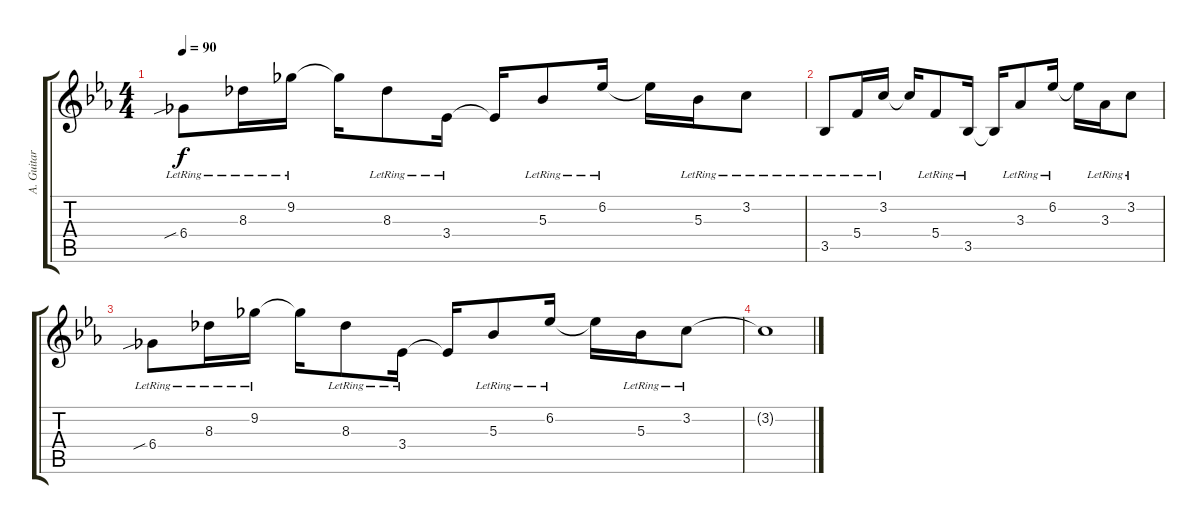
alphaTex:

\track ("A. Guitar 2 - Aoi" "A. Guitar ") {instrument acousticguitarsteel}
\staff {score tabs}
\tuning (D4 A3 F3 C3 G2 D2) {hide}
\ts (4 4)
\tempo 90
\clef g2
\ks eb
6.4{sib lr}.8{dy f} 8.3{lr}.16 9.2{lr}.16 9.2{t}.16 8.3{lr}.8 3.4{lr}.16 3.4{t}.16 5.3{lr}.8 6.2{lr}.16 6.2{t}.16 5.3{lr}.16 3.2{lr}.8 |
3.5{lr}.8 5.4{lr}.16 3.2{lr}.16 3.2{t}.16 5.4{lr}.8 3.5{lr}.16 3.5{t}.16 3.3{lr}.8 6.2{lr}.16 6.2{t}.16 3.3{lr}.16 3.2{lr}.8 |
6.4{sib lr}.8 8.3{lr}.16 9.2{lr}.16 9.2{t}.16 8.3{lr}.8 3.4{lr}.16 3.4{t}.16 5.3{lr}.8 6.2{lr}.16 6.2{t}.16 5.3{lr}.16 3.2{lr}.8 |
3.2{t}.1
